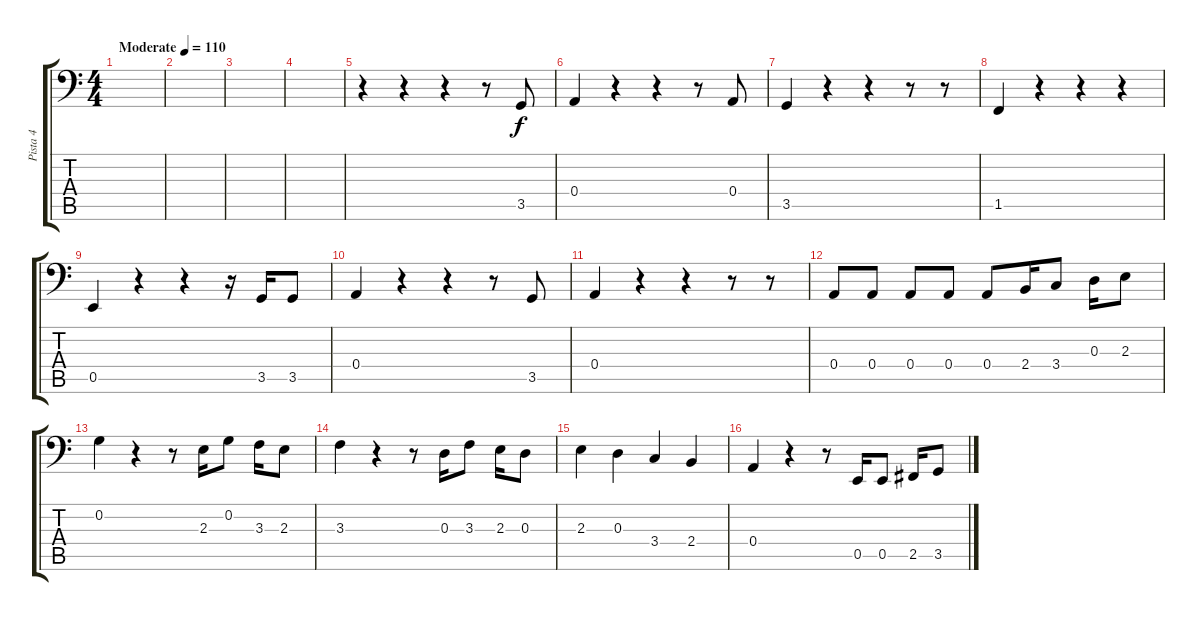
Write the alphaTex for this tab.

\track ("Pista 4" "Pista 4") {instrument electricbassfinger}
\staff {score tabs}
\tuning (C3 G2 D2 A1 E1 B0) {hide}
\ts (4 4)
\tempo (110 "Moderate")
\clef f4
\ks c
|
|
|
|
r.4 r.4 r.4 r.8 3.5.8 |
0.4.4 r.4 r.4 r.8 0.4.8 |
3.5.4 r.4 r.4 r.8 r.8 |
1.5.4 r.4 r.4 r.4 |
0.5.4 r.4 r.4 r.16 3.5.16 3.5.8 |
0.4.4 r.4 r.4 r.8 3.5.8 |
0.4.4 r.4 r.4 r.8 r.8 |
0.4.8 0.4.8 0.4.8 0.4.8 0.4.8 2.4.16 3.4.8 0.3.16 2.3.8 |
0.2.4 r.4 r.8 2.3.16 0.2.8 3.3.16 2.3.8 |
3.3.4 r.4 r.8 0.3.16 3.3.8 2.3.16 0.3.8 |
2.3.4 0.3.4 3.4.4 2.4.4 |
0.4.4 r.4 r.8 0.5.16 0.5.8 2.5.16 3.5.8
